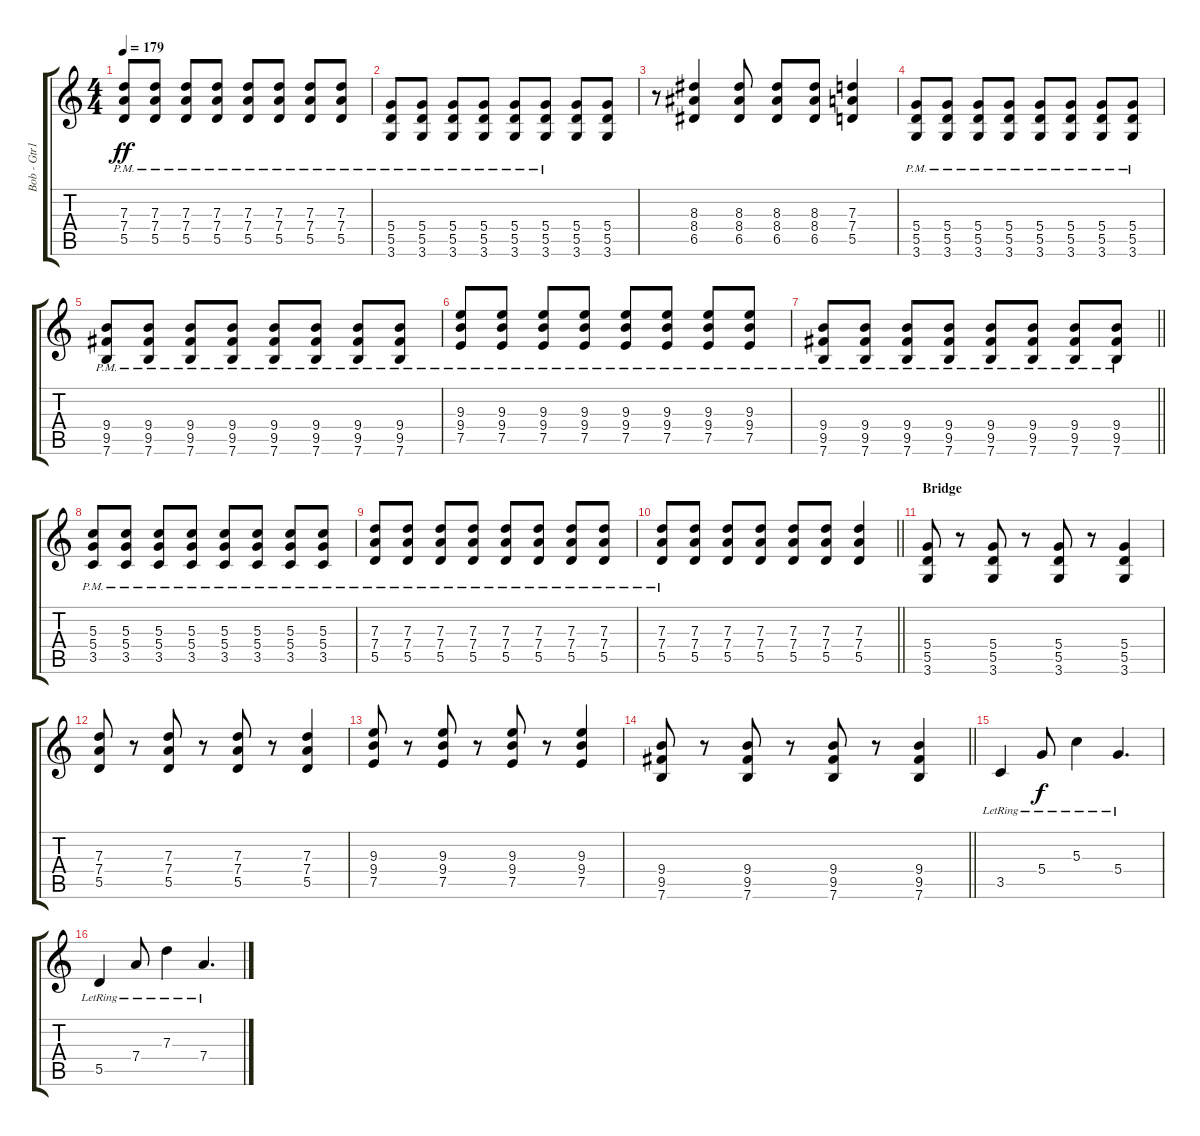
\track ("Bob - Gtr1" "Bob - Gtr1") {instrument overdrivenguitar}
\staff {score tabs}
\tuning (E4 B3 G3 D3 A2 E2) {hide}
\ts (4 4)
\tempo 179
\clef g2
\ks c
(7.3{pm} 7.4{pm} 5.5{pm}).8{dy ff} (7.3{pm} 7.4{pm} 5.5{pm}).8 (7.3{pm} 7.4{pm} 5.5{pm}).8 (7.3{pm} 7.4{pm} 5.5{pm}).8 (7.3{pm} 7.4{pm} 5.5{pm}).8 (7.3{pm} 7.4{pm} 5.5{pm}).8 (7.3{pm} 7.4{pm} 5.5{pm}).8 (7.3{pm} 7.4{pm} 5.5{pm}).8 |
(5.4{pm} 5.5{pm} 3.6{pm}).8 (5.4{pm} 5.5{pm} 3.6{pm}).8 (5.4{pm} 5.5{pm} 3.6{pm}).8 (5.4{pm} 5.5{pm} 3.6{pm}).8 (5.4{pm} 5.5{pm} 3.6{pm}).8 (5.4{pm} 5.5{pm} 3.6{pm}).8 (5.4 5.5 3.6).8 (5.4 5.5 3.6).8 |
r.8 (8.3 8.4 6.5).4 (8.3 8.4 6.5).8 (8.3 8.4 6.5).8 (8.3 8.4 6.5).8 (7.3 7.4 5.5).4 |
(5.4{pm} 5.5{pm} 3.6{pm}).8 (5.4{pm} 5.5{pm} 3.6{pm}).8 (5.4{pm} 5.5{pm} 3.6{pm}).8 (5.4{pm} 5.5{pm} 3.6{pm}).8 (5.4{pm} 5.5{pm} 3.6{pm}).8 (5.4{pm} 5.5{pm} 3.6{pm}).8 (5.4{pm} 5.5{pm} 3.6{pm}).8 (5.4{pm} 5.5{pm} 3.6{pm}).8 |
(9.4{pm} 9.5{pm} 7.6{pm}).8 (9.4{pm} 9.5{pm} 7.6{pm}).8 (9.4{pm} 9.5{pm} 7.6{pm}).8 (9.4{pm} 9.5{pm} 7.6{pm}).8 (9.4{pm} 9.5{pm} 7.6{pm}).8 (9.4{pm} 9.5{pm} 7.6{pm}).8 (9.4{pm} 9.5{pm} 7.6{pm}).8 (9.4{pm} 9.5{pm} 7.6{pm}).8 |
(9.3{pm} 9.4{pm} 7.5{pm}).8 (9.3{pm} 9.4{pm} 7.5{pm}).8 (9.3{pm} 9.4{pm} 7.5{pm}).8 (9.3{pm} 9.4{pm} 7.5{pm}).8 (9.3{pm} 9.4{pm} 7.5{pm}).8 (9.3{pm} 9.4{pm} 7.5{pm}).8 (9.3{pm} 9.4{pm} 7.5{pm}).8 (9.3{pm} 9.4{pm} 7.5{pm}).8 |
\barLineRight lightlight
(9.4{pm} 9.5{pm} 7.6{pm}).8 (9.4{pm} 9.5{pm} 7.6{pm}).8 (9.4{pm} 9.5{pm} 7.6{pm}).8 (9.4{pm} 9.5{pm} 7.6{pm}).8 (9.4{pm} 9.5{pm} 7.6{pm}).8 (9.4{pm} 9.5{pm} 7.6{pm}).8 (9.4{pm} 9.5{pm} 7.6{pm}).8 (9.4{pm} 9.5{pm} 7.6{pm}).8 |
(5.3{pm} 5.4{pm} 3.5{pm}).8 (5.3{pm} 5.4{pm} 3.5{pm}).8 (5.3{pm} 5.4{pm} 3.5{pm}).8 (5.3{pm} 5.4{pm} 3.5{pm}).8 (5.3{pm} 5.4{pm} 3.5{pm}).8 (5.3{pm} 5.4{pm} 3.5{pm}).8 (5.3{pm} 5.4{pm} 3.5{pm}).8 (5.3{pm} 5.4{pm} 3.5{pm}).8 |
(7.3{pm} 7.4{pm} 5.5{pm}).8 (7.3{pm} 7.4{pm} 5.5{pm}).8 (7.3{pm} 7.4{pm} 5.5{pm}).8 (7.3{pm} 7.4{pm} 5.5{pm}).8 (7.3{pm} 7.4{pm} 5.5{pm}).8 (7.3{pm} 7.4{pm} 5.5{pm}).8 (7.3{pm} 7.4{pm} 5.5{pm}).8 (7.3{pm} 7.4{pm} 5.5{pm}).8 |
\barLineRight lightlight
(7.3{pm} 7.4{pm} 5.5{pm}).8 (7.3 7.4 5.5).8 (7.3 7.4 5.5).8 (7.3 7.4 5.5).8 (7.3 7.4 5.5).8 (7.3 7.4 5.5).8 (7.3 7.4 5.5).4 |
\section ("" "Bridge")
(5.4 5.5 3.6).8 r.8 (5.4 5.5 3.6).8 r.8 (5.4 5.5 3.6).8 r.8 (5.4 5.5 3.6).4 |
(7.3 7.4 5.5).8 r.8 (7.3 7.4 5.5).8 r.8 (7.3 7.4 5.5).8 r.8 (7.3 7.4 5.5).4 |
(9.3 9.4 7.5).8 r.8 (9.3 9.4 7.5).8 r.8 (9.3 9.4 7.5).8 r.8 (9.3 9.4 7.5).4 |
\barLineRight lightlight
(9.4 9.5 7.6).8 r.8 (9.4 9.5 7.6).8 r.8 (9.4 9.5 7.6).8 r.8 (9.4 9.5 7.6).4 |
3.5{lr}.4 5.4{lr}.8{dy f} 5.3{lr}.4 5.4{lr}.4{d} |
5.5{lr}.4 7.4{lr}.8 7.3{lr}.4 7.4{lr}.4{d}
